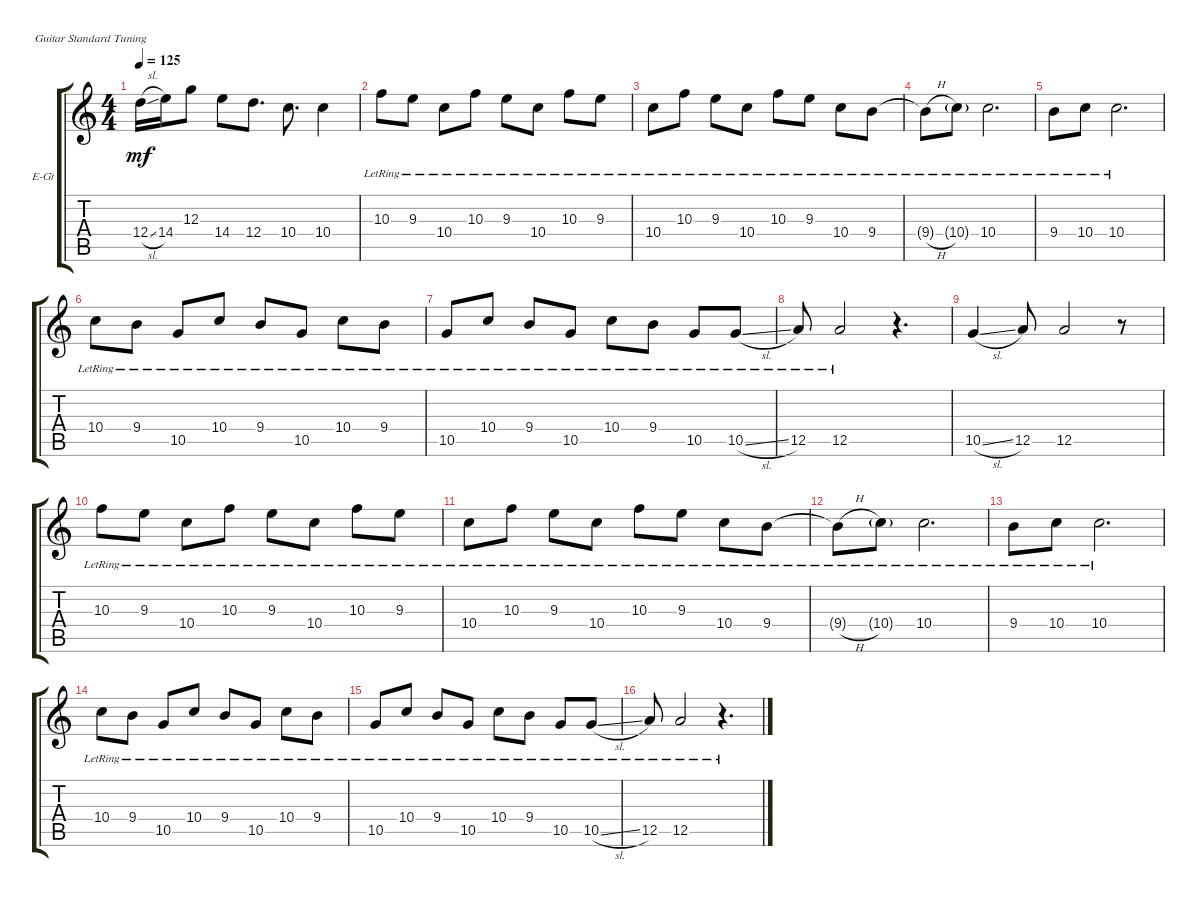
\defaultSystemsLayout 4
\bracketExtendMode groupsimilarinstruments
\firstSystemTrackNameOrientation horizontal
\otherSystemsTrackNameOrientation horizontal
\track ("Electric Guitar" "E-Gt") {instrument electricguitarclean}
\staff {score tabs}
\tuning (E4 B3 G3 D3 A2 E2)
\ts (4 4)
\tempo 125
\clef g2
\ks c
12.4{sl}.16{dy mf} 14.4.16 12.3.8 14.4.8 12.4.8{d} 10.4.8{d} 10.4.4 |
10.3{lr}.8 9.3{lr}.8 10.4{lr}.8 10.3{lr}.8 9.3{lr}.8 10.4{lr}.8 10.3{lr}.8 9.3{lr}.8 |
10.4{lr}.8 10.3{lr}.8 9.3{lr}.8 10.4{lr}.8 10.3{lr}.8 9.3{lr}.8 10.4{lr}.8 9.4{lr}.8 |
9.4{h lr t}.8 10.4{g lr}.8 10.4{lr}.2{d} |
9.4{lr}.8 10.4{lr}.8 10.4{lr}.2{d} |
10.4{lr}.8 9.4{lr}.8 10.5{lr}.8 10.4{lr}.8 9.4{lr}.8 10.5{lr}.8 10.4{lr}.8 9.4{lr}.8 |
10.5{lr}.8 10.4{lr}.8 9.4{lr}.8 10.5{lr}.8 10.4{lr}.8 9.4{lr}.8 10.5{lr}.8 10.5{sl lr}.8 |
12.5{lr}.8 12.5{lr}.2 r.4{d} |
10.5{sl}.4 12.5.8 12.5.2 r.8 |
10.3{lr}.8 9.3{lr}.8 10.4{lr}.8 10.3{lr}.8 9.3{lr}.8 10.4{lr}.8 10.3{lr}.8 9.3{lr}.8 |
10.4{lr}.8 10.3{lr}.8 9.3{lr}.8 10.4{lr}.8 10.3{lr}.8 9.3{lr}.8 10.4{lr}.8 9.4{lr}.8 |
9.4{h lr t}.8 10.4{g lr}.8 10.4{lr}.2{d} |
9.4{lr}.8 10.4{lr}.8 10.4{lr}.2{d} |
10.4{lr}.8 9.4{lr}.8 10.5{lr}.8 10.4{lr}.8 9.4{lr}.8 10.5{lr}.8 10.4{lr}.8 9.4{lr}.8 |
10.5{lr}.8 10.4{lr}.8 9.4{lr}.8 10.5{lr}.8 10.4{lr}.8 9.4{lr}.8 10.5{lr}.8 10.5{sl lr}.8 |
12.5{lr}.8 12.5{lr}.2 r.4{d}
